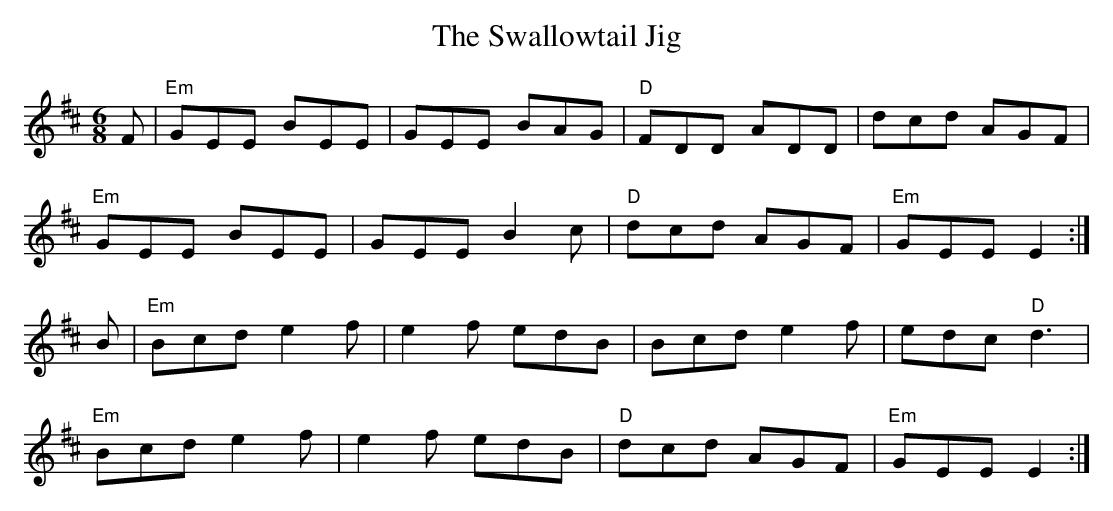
X:1
T:Swallowtail Jig, The
L:1/8
M:6/8
K:D
F|"Em"GEE BEE|GEE BAG|"D"FDD ADD|dcd AGF|
"Em"GEE BEE|GEE B2c|"D"dcd AGF|"Em"GEE E2:|
B|"Em"Bcd e2 f|e2f edB|Bcd e2f|edc "D"d3|
"Em"Bcd e2 f|e2 f edB|"D"dcd AGF|"Em"GEE E2:|
